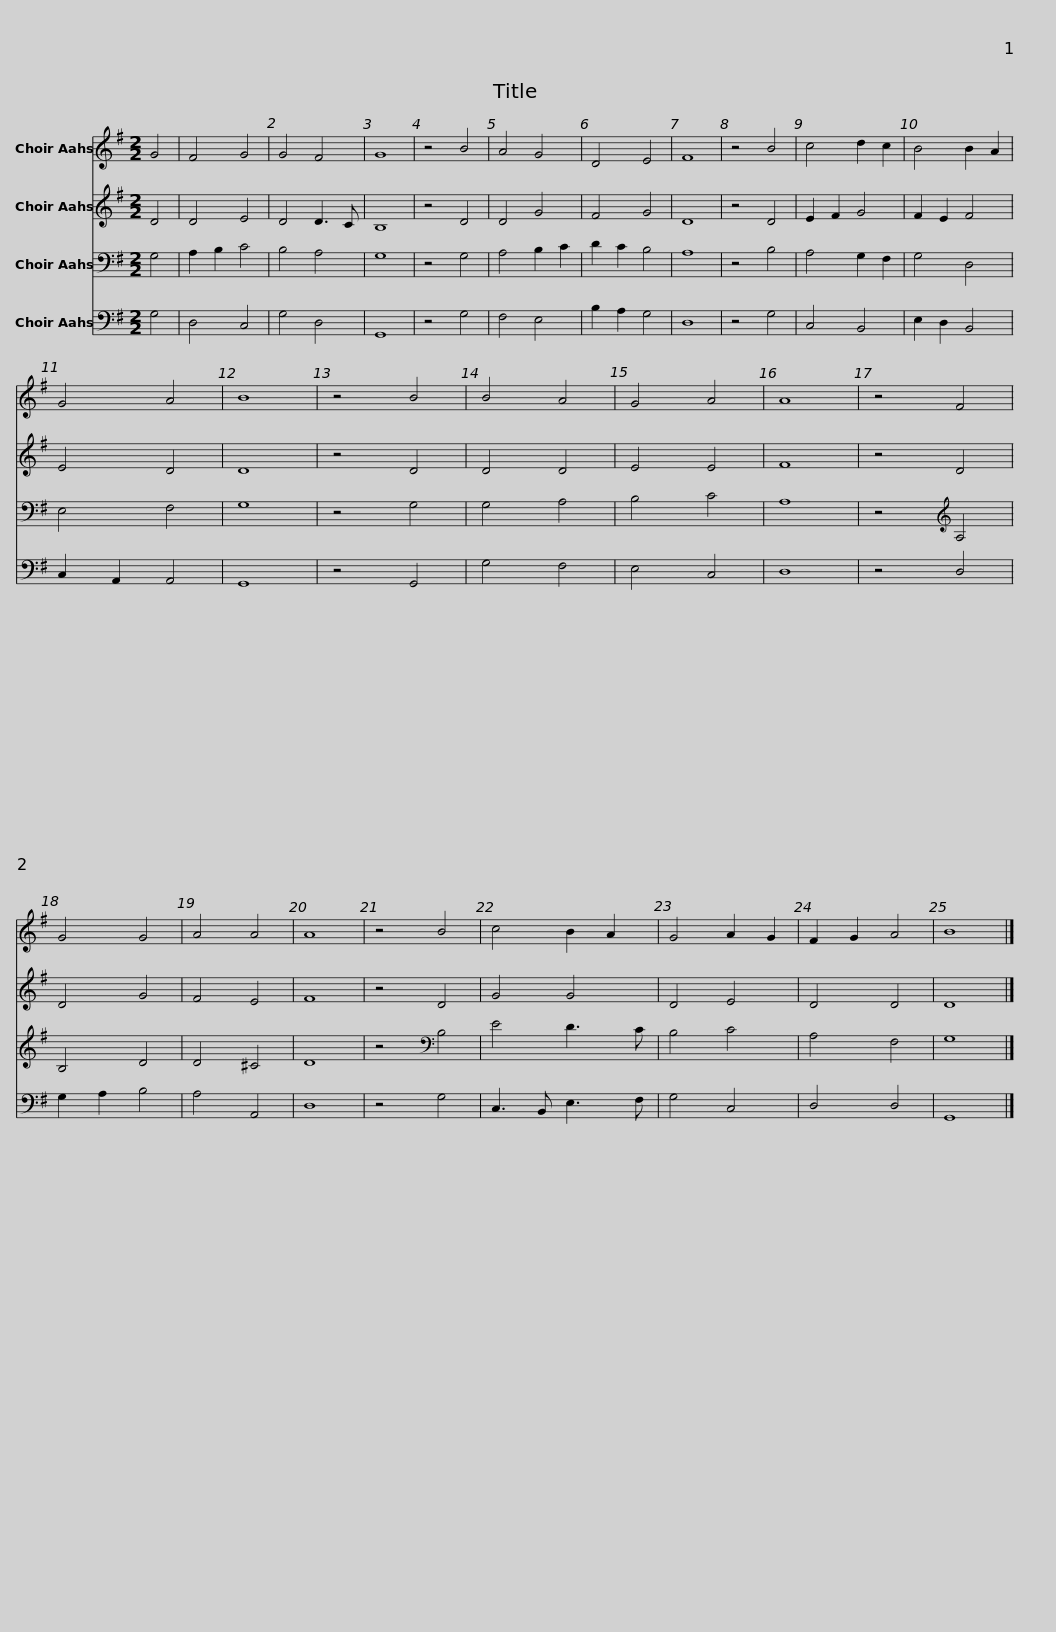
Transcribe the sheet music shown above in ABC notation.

X:1
%%score 1 2 3 4
L:1/8
M:2/2
I:linebreak $
K:G
V:1 treble
V:2 treble
V:3 bass
V:4 bass
V:1
 G4 | F4 G4 | G4 F4 | G8 | z4 B4 | %5
 A4 G4 | D4 E4 | F8 | z4 B4 | c4 d2 c2 | %10
 B4 B2 A2 |$ G4 A4 | B8 | z4 B4 | B4 A4 | %15
 G4 A4 | A8 | z4 F4 | G4 G4 | A4 A4 | %20
 A8 | z4 B4 | c4 B2 A2 |$ G4 A2 G2 | F2 G2 A4 | %25
 B8 |] %26
V:2
 D4 | D4 E4 | D4 D3 C | B,8 | z4 D4 | %5
 D4 G4 | F4 G4 | D8 | z4 D4 | E2 F2 G4 | %10
 F2 E2 F4 |$ E4 D4 | D8 | z4 D4 | D4 D4 | %15
 E4 E4 | F8 | z4 D4 | D4 G4 | F4 E4 | %20
 F8 | z4 D4 | G4 G4 |$ D4 E4 | D4 D4 | %25
 D8 |] %26
V:3
 G,4 | A,2 B,2 C4 | B,4 A,4 | G,8 | z4 G,4 | %5
 A,4 B,2 C2 | D2 C2 B,4 | A,8 | z4 B,4 | A,4 G,2 F,2 | %10
 G,4 D,4 |$ E,4 F,4 | G,8 | z4 G,4 | G,4 A,4 | %15
 B,4 C4 | A,8 | z4[K:treble] A,4 | B,4 D4 | D4 ^C4 | %20
 D8 | z4[K:bass] B,4 | E4 D3 C |$ B,4 C4 | A,4 F,4 | %25
 G,8 |] %26
V:4
 G,4 | D,4 C,4 | G,4 D,4 | G,,8 | z4 G,4 | %5
 F,4 E,4 | B,2 A,2 G,4 | D,8 | z4 G,4 | C,4 B,,4 | %10
 E,2 D,2 B,,4 |$ C,2 A,,2 A,,4 | G,,8 | z4 G,,4 | G,4 F,4 | %15
 E,4 C,4 | D,8 | z4 D,4 | G,2 A,2 B,4 | A,4 A,,4 | %20
 D,8 | z4 G,4 | C,3 B,, E,3 F, |$ G,4 C,4 | D,4 D,4 | %25
 G,,8 |] %26
